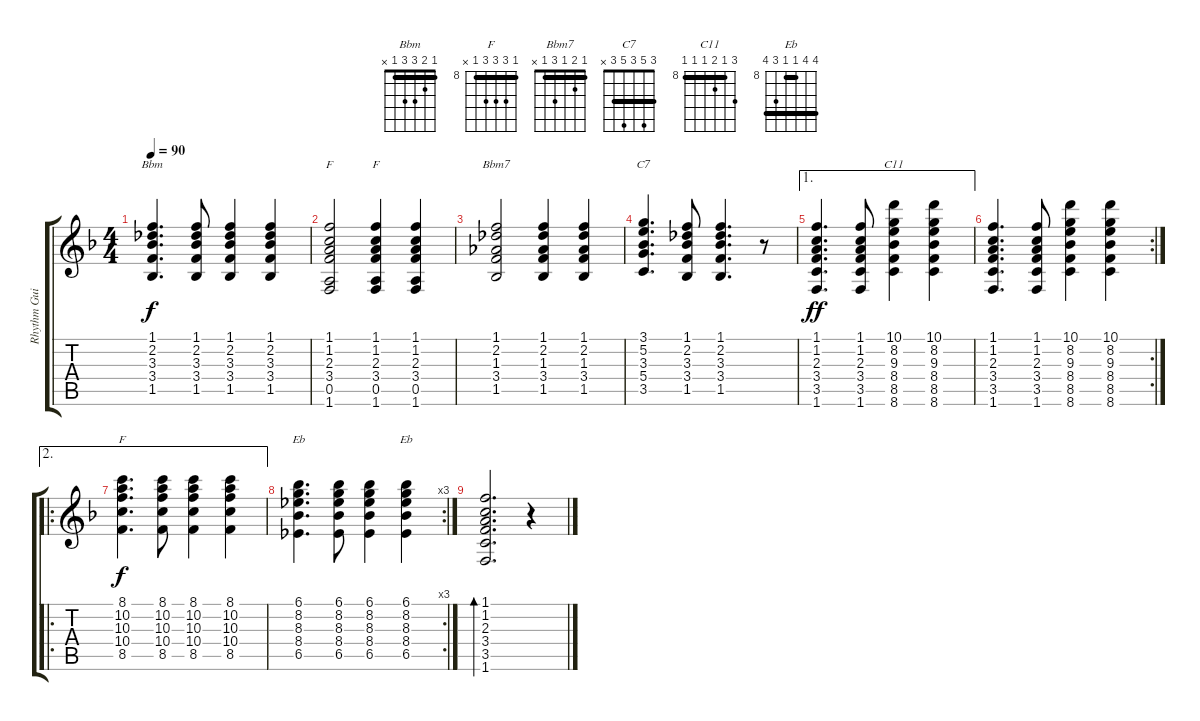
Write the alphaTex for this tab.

\track ("Rhythm Guitar" "Rhythm Gui") {instrument acousticguitarnylon}
\staff {score tabs}
\tuning (E4 B3 G3 D3 A2 E2) {hide}
\chord ("Bbm" 1 2 3 3 1 x) {barre 1}
\chord ("F" 0 1 2 2 0 1)
\chord ("F" 1 1 2 3 0 1) {barre 1}
\chord ("Bbm7" 1 2 1 3 1 x) {barre 1}
\chord ("C7" 3 5 3 5 3 x) {barre 3}
\chord ("C11" 10 8 9 8 8 8) {firstfret 8 barre 8}
\chord ("F" 8 10 10 10 8 x) {firstfret 8 barre 8}
\chord ("Eb" 11 8 8 8 10 11) {firstfret 8 barre 8}
\chord ("Eb" 11 11 8 8 10 11) {firstfret 8 barre (8 11)}
\ts (4 4)
\tempo 90
\clef g2
\ks f
(1.1 2.2 3.3 3.4 1.5).4{d ch "Bbm" dy f} (1.1 2.2 3.3 3.4 1.5).8 (1.1 2.2 3.3 3.4 1.5).4 (1.1 2.2 3.3 3.4 1.5).4 |
(1.1 1.2 2.3 3.4 0.5 1.6).2{ch "F"} (1.1 1.2 2.3 3.4 0.5 1.6).4{ch "F"} (1.1 1.2 2.3 3.4 0.5 1.6).4 |
(1.1 2.2 1.3 3.4 1.5).2{ch "Bbm7"} (1.1 2.2 1.3 3.4 1.5).4 (1.1 2.2 1.3 3.4 1.5).4 |
(3.1 5.2 3.3 5.4 3.5).4{d ch "C7"} (1.1 2.2 3.3 3.4 1.5).8 (1.1 2.2 3.3 3.4 1.5).4{d} r.8 |
\ae 1
(1.1 1.2 2.3 3.4 3.5 1.6).4{d dy ff} (1.1 1.2 2.3 3.4 3.5 1.6).8 (10.1 8.2 9.3 8.4 8.5 8.6).4{ch "C11"} (10.1 8.2 9.3 8.4 8.5 8.6).4 |
\rc 2
(1.1 1.2 2.3 3.4 3.5 1.6).4{d} (1.1 1.2 2.3 3.4 3.5 1.6).8 (10.1 8.2 9.3 8.4 8.5 8.6).4 (10.1 8.2 9.3 8.4 8.5 8.6).4 |
\ae 2
\ro
(8.1 10.2 10.3 10.4 8.5).4{d ch "F" dy f} (8.1 10.2 10.3 10.4 8.5).8 (8.1 10.2 10.3 10.4 8.5).4 (8.1 10.2 10.3 10.4 8.5).4 |
\rc 3
(6.1 8.2 8.3 8.4 6.5).4{d ch "Eb"} (6.1 8.2 8.3 8.4 6.5).8 (6.1 8.2 8.3 8.4 6.5).4 (6.1 8.2 8.3 8.4 6.5).4{ch "Eb"} |
(1.1 1.2 2.3 3.4 3.5 1.6).2{d bd 120} r.4
